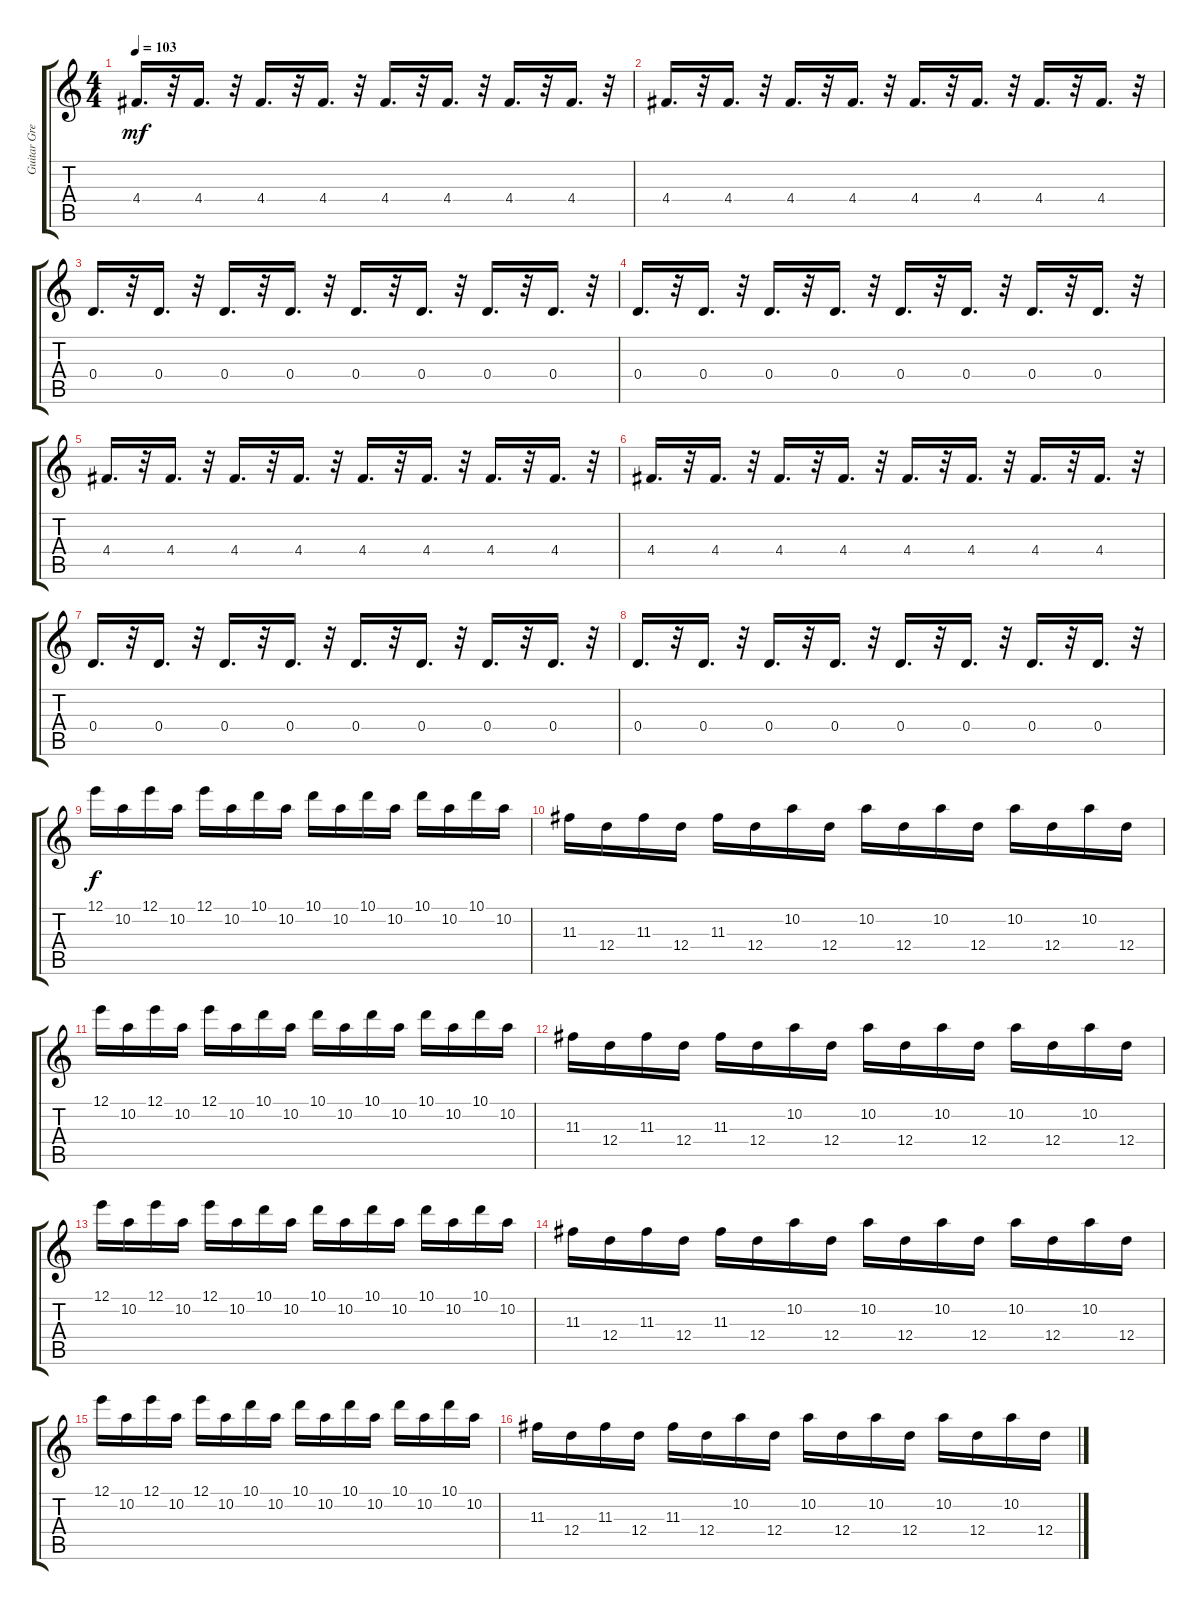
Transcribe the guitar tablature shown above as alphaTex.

\track ("Guitar Green" "Guitar Gre") {instrument acousticguitarsteel}
\staff {score tabs}
\tuning (E4 B3 G3 D3 A2 E2) {hide}
\ts (4 4)
\tempo 103
\clef g2
\ks c
4.4.16{d dy mf} r.32 4.4.16{d} r.32 4.4.16{d} r.32 4.4.16{d} r.32 4.4.16{d} r.32 4.4.16{d} r.32 4.4.16{d} r.32 4.4.16{d} r.32 |
4.4.16{d} r.32 4.4.16{d} r.32 4.4.16{d} r.32 4.4.16{d} r.32 4.4.16{d} r.32 4.4.16{d} r.32 4.4.16{d} r.32 4.4.16{d} r.32 |
0.4.16{d} r.32 0.4.16{d} r.32 0.4.16{d} r.32 0.4.16{d} r.32 0.4.16{d} r.32 0.4.16{d} r.32 0.4.16{d} r.32 0.4.16{d} r.32 |
0.4.16{d} r.32 0.4.16{d} r.32 0.4.16{d} r.32 0.4.16{d} r.32 0.4.16{d} r.32 0.4.16{d} r.32 0.4.16{d} r.32 0.4.16{d} r.32 |
4.4.16{d} r.32 4.4.16{d} r.32 4.4.16{d} r.32 4.4.16{d} r.32 4.4.16{d} r.32 4.4.16{d} r.32 4.4.16{d} r.32 4.4.16{d} r.32 |
4.4.16{d} r.32 4.4.16{d} r.32 4.4.16{d} r.32 4.4.16{d} r.32 4.4.16{d} r.32 4.4.16{d} r.32 4.4.16{d} r.32 4.4.16{d} r.32 |
0.4.16{d} r.32 0.4.16{d} r.32 0.4.16{d} r.32 0.4.16{d} r.32 0.4.16{d} r.32 0.4.16{d} r.32 0.4.16{d} r.32 0.4.16{d} r.32 |
0.4.16{d} r.32 0.4.16{d} r.32 0.4.16{d} r.32 0.4.16{d} r.32 0.4.16{d} r.32 0.4.16{d} r.32 0.4.16{d} r.32 0.4.16{d} r.32 |
12.1.16{dy f} 10.2.16 12.1.16 10.2.16 12.1.16 10.2.16 10.1.16 10.2.16 10.1.16 10.2.16 10.1.16 10.2.16 10.1.16 10.2.16 10.1.16 10.2.16 |
11.3.16 12.4.16 11.3.16 12.4.16 11.3.16 12.4.16 10.2.16 12.4.16 10.2.16 12.4.16 10.2.16 12.4.16 10.2.16 12.4.16 10.2.16 12.4.16 |
12.1.16 10.2.16 12.1.16 10.2.16 12.1.16 10.2.16 10.1.16 10.2.16 10.1.16 10.2.16 10.1.16 10.2.16 10.1.16 10.2.16 10.1.16 10.2.16 |
11.3.16 12.4.16 11.3.16 12.4.16 11.3.16 12.4.16 10.2.16 12.4.16 10.2.16 12.4.16 10.2.16 12.4.16 10.2.16 12.4.16 10.2.16 12.4.16 |
12.1.16 10.2.16 12.1.16 10.2.16 12.1.16 10.2.16 10.1.16 10.2.16 10.1.16 10.2.16 10.1.16 10.2.16 10.1.16 10.2.16 10.1.16 10.2.16 |
11.3.16 12.4.16 11.3.16 12.4.16 11.3.16 12.4.16 10.2.16 12.4.16 10.2.16 12.4.16 10.2.16 12.4.16 10.2.16 12.4.16 10.2.16 12.4.16 |
12.1.16 10.2.16 12.1.16 10.2.16 12.1.16 10.2.16 10.1.16 10.2.16 10.1.16 10.2.16 10.1.16 10.2.16 10.1.16 10.2.16 10.1.16 10.2.16 |
11.3.16 12.4.16 11.3.16 12.4.16 11.3.16 12.4.16 10.2.16 12.4.16 10.2.16 12.4.16 10.2.16 12.4.16 10.2.16 12.4.16 10.2.16 12.4.16
